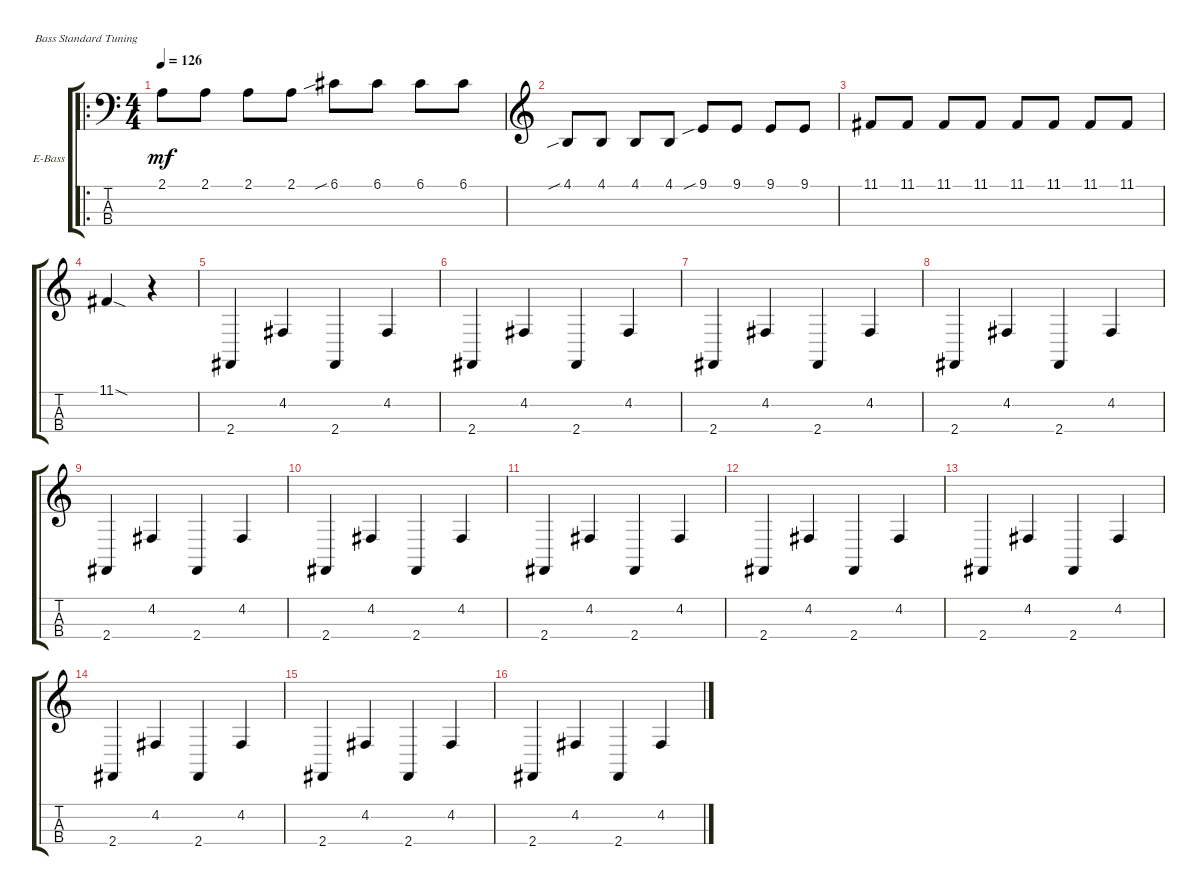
\defaultSystemsLayout 4
\bracketExtendMode groupsimilarinstruments
\firstSystemTrackNameOrientation horizontal
\otherSystemsTrackNameOrientation horizontal
\track ("Electric Bass" "E-Bass") {instrument electricbassfinger}
\staff {score tabs}
\tuning (G2 D2 A1 E1)
\ro
\ts (4 4)
\tempo 126
\clef f4
\ks c
2.1.8{dy mf instrument electricbassfinger} 2.1.8 2.1.8 2.1.8 6.1{sib}.8 6.1.8 6.1.8 6.1.8 |
\clef g2
\scale
0.256303 4.1{sib}.8 4.1.8 4.1.8 4.1.8 9.1{sib}.8 9.1.8 9.1.8 9.1.8 |
\scale
0.256303 11.1.8 11.1.8 11.1.8 11.1.8 11.1.8 11.1.8 11.1.8 11.1.8 |
\scale
0.333333 11.1{sod}.4 r.4 |
\scale
0.333333 2.4.4 4.2.4 2.4.4 4.2.4 |
\scale
0.333333 2.4.4 4.2.4 2.4.4 4.2.4 |
\scale
0.333333 2.4.4 4.2.4 2.4.4 4.2.4 |
\scale
0.333333 2.4.4 4.2.4 2.4.4 4.2.4 |
\scale
0.333333 2.4.4 4.2.4 2.4.4 4.2.4 |
\scale
0.333333 2.4.4 4.2.4 2.4.4 4.2.4 |
\scale
0.333333 2.4.4 4.2.4 2.4.4 4.2.4 |
\scale
0.333333 2.4.4 4.2.4 2.4.4 4.2.4 |
\scale
0.333333 2.4.4 4.2.4 2.4.4 4.2.4 |
\scale
0.333333 2.4.4 4.2.4 2.4.4 4.2.4 |
\scale
0.333333 2.4.4 4.2.4 2.4.4 4.2.4 |
\scale
0.333333 2.4.4 4.2.4 2.4.4 4.2.4
